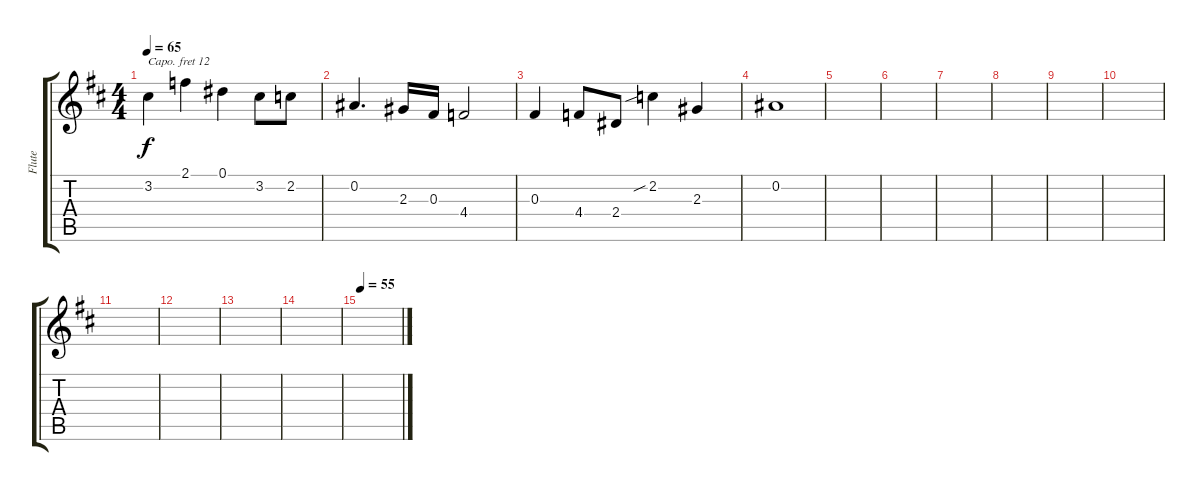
\track ("Flute" "Flute") {instrument flute}
\staff {score tabs}
\capo 12
\tuning (Eb4 Bb3 Gb3 Db3 Ab2 Eb2) {hide}
\ts (4 4)
\tempo 65
\clef g2
\ks d
3.2.4{dy f} 2.1.4 0.1.4 3.2.8 2.2.8 |
0.2.4{d} 2.3.16 0.3.16 4.4.2 |
0.3.4 4.4.8 2.4.8 2.2{sib}.4 2.3.4 |
0.2.1 |
|
|
|
|
|
|
|
|
|
|
\tempo 55
